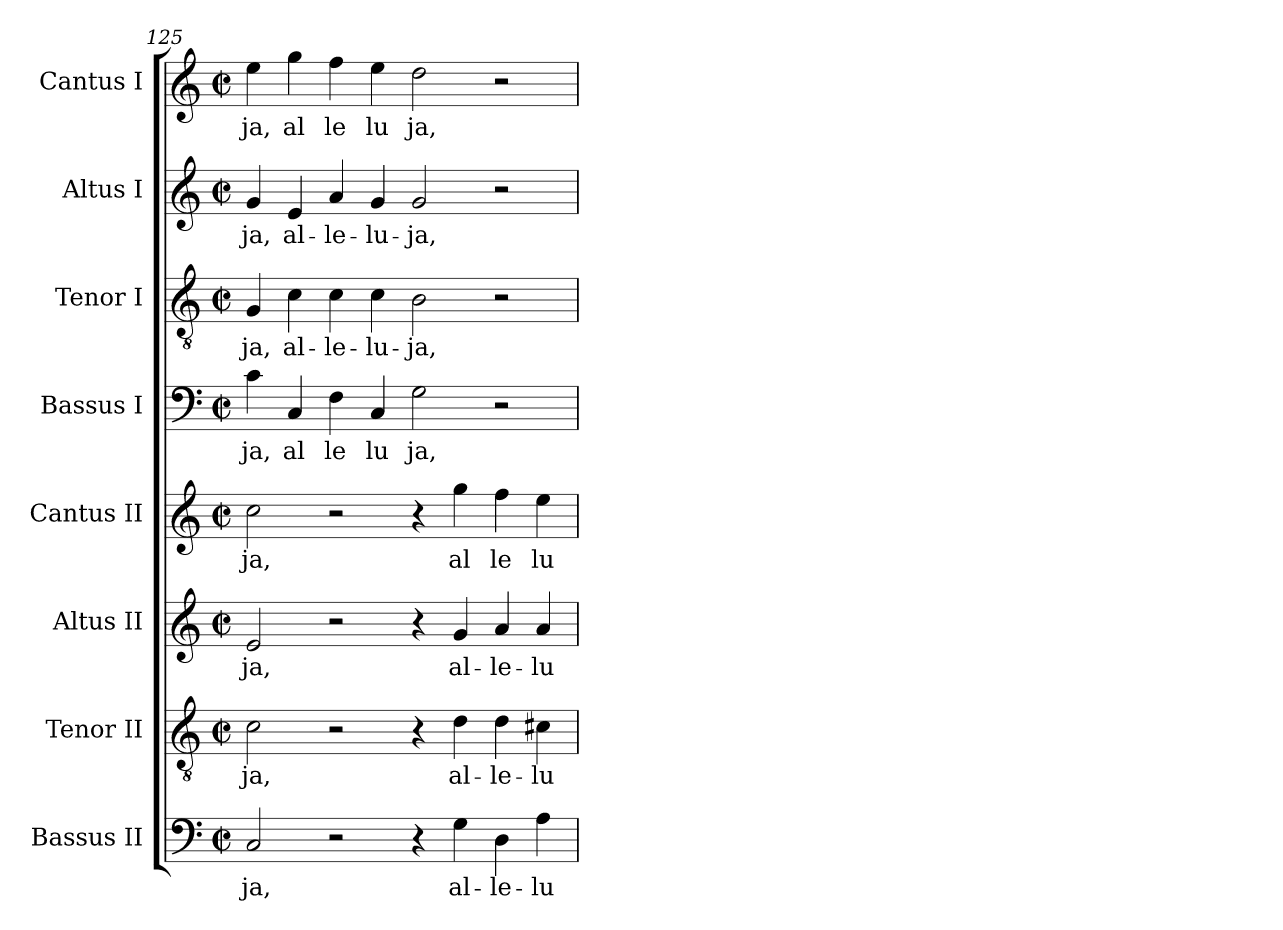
**kern	**text	**kern	**text	**kern	**text	**kern	**text	**kern	**text	**kern	**text	**kern	**text	**kern	**text
*part8	*part8	*part7	*part7	*part6	*part6	*part5	*part5	*part4	*part4	*part3	*part3	*part2	*part2	*part1	*part1
*staff8	*staff8	*staff7	*staff7	*staff6	*staff6	*staff5	*staff5	*staff4	*staff4	*staff3	*staff3	*staff2	*staff2	*staff1	*staff1
*I"Bassus II	*	*I"Tenor II	*	*I"Altus II	*	*I"Cantus II	*	*I"Bassus I	*	*I"Tenor I	*	*I"Altus I	*	*I"Cantus I	*
*clefF4	*	*clefGv2	*	*clefG2	*	*clefG2	*	*clefF4	*	*clefGv2	*	*clefG2	*	*clefG2	*
*M2/2	*	*M2/2	*	*M2/2	*	*M2/2	*	*M2/2	*	*M2/2	*	*M2/2	*	*M2/2	*
*met(c|)	*	*met(c|)	*	*met(c|)	*	*met(c|)	*	*met(c|)	*	*met(c|)	*	*met(c|)	*	*met(c|)	*
=125	=125	=125	=125	=125	=125	=125	=125	=125	=125	=125	=125	=125	=125	=125	=125
!	!LO:LY:b:cj	!	!LO:LY:b:cj	!	!LO:LY:b:cj	!	!LO:LY:b:cj	!	!LO:LY:b:cj	!	!LO:LY:b:cj	!	!LO:LY:b:cj	!	!LO:LY:b:cj
2C/	-ja,	2c\	-ja,	2e/	-ja,	2cc\	ja,	4c\	ja,	4G/	-ja,	4g/	-ja,	4ee\	ja,
!	!	!	!	!	!	!	!	!	!LO:LY:b:cj	!	!LO:LY:b:cj	!	!LO:LY:b:cj	!	!LO:LY:b:cj
.	.	.	.	.	.	.	.	4C/	al	4c\	al-	4e/	al-	4gg\	al
!	!	!	!	!	!	!	!	!	!LO:LY:b:cj	!	!LO:LY:b:cj	!	!LO:LY:b:cj	!	!LO:LY:b:cj
2r	.	2r	.	2r	.	2r	.	4F\	le	4c\	-le-	4a/	-le-	4ff\	le
!	!	!	!	!	!	!	!	!	!LO:LY:b:cj	!	!LO:LY:b:cj	!	!LO:LY:b:cj	!	!LO:LY:b:cj
.	.	.	.	.	.	.	.	4C/	lu	4c\	-lu-	4g/	-lu-	4ee\	lu
!	!	!	!	!	!	!	!	!	!LO:LY:b:cj	!	!LO:LY:b:cj	!	!LO:LY:b:cj	!	!LO:LY:b:cj
4r	.	4r	.	4r	.	4r	.	2G\	ja,	2B\	-ja,	2g/	-ja,	2dd\	ja,
!	!LO:LY:b:cj	!	!LO:LY:b:cj	!	!LO:LY:b:cj	!	!LO:LY:b:cj	!	!	!	!	!	!	!	!
4G\	al-	4d\	al-	4g/	al-	4gg\	al	.	.	.	.	.	.	.	.
!	!LO:LY:b:cj	!	!LO:LY:b:cj	!	!LO:LY:b:cj	!	!LO:LY:b:cj	!	!	!	!	!	!	!	!
4D\	-le-	4d\	-le-	4a/	-le-	4ff\	le	2r	.	2r	.	2r	.	2r	.
!	!LO:LY:b:cj	!	!LO:LY:b:cj	!	!LO:LY:b:cj	!	!LO:LY:b:cj	!	!	!	!	!	!	!	!
4A\	-lu-	4c#X\	-lu-	4a/	-lu-	4ee\	lu	.	.	.	.	.	.	.	.
=	=	=	=	=	=	=	=	=	=	=	=	=	=	=	=
*-	*-	*-	*-	*-	*-	*-	*-	*-	*-	*-	*-	*-	*-	*-	*-
